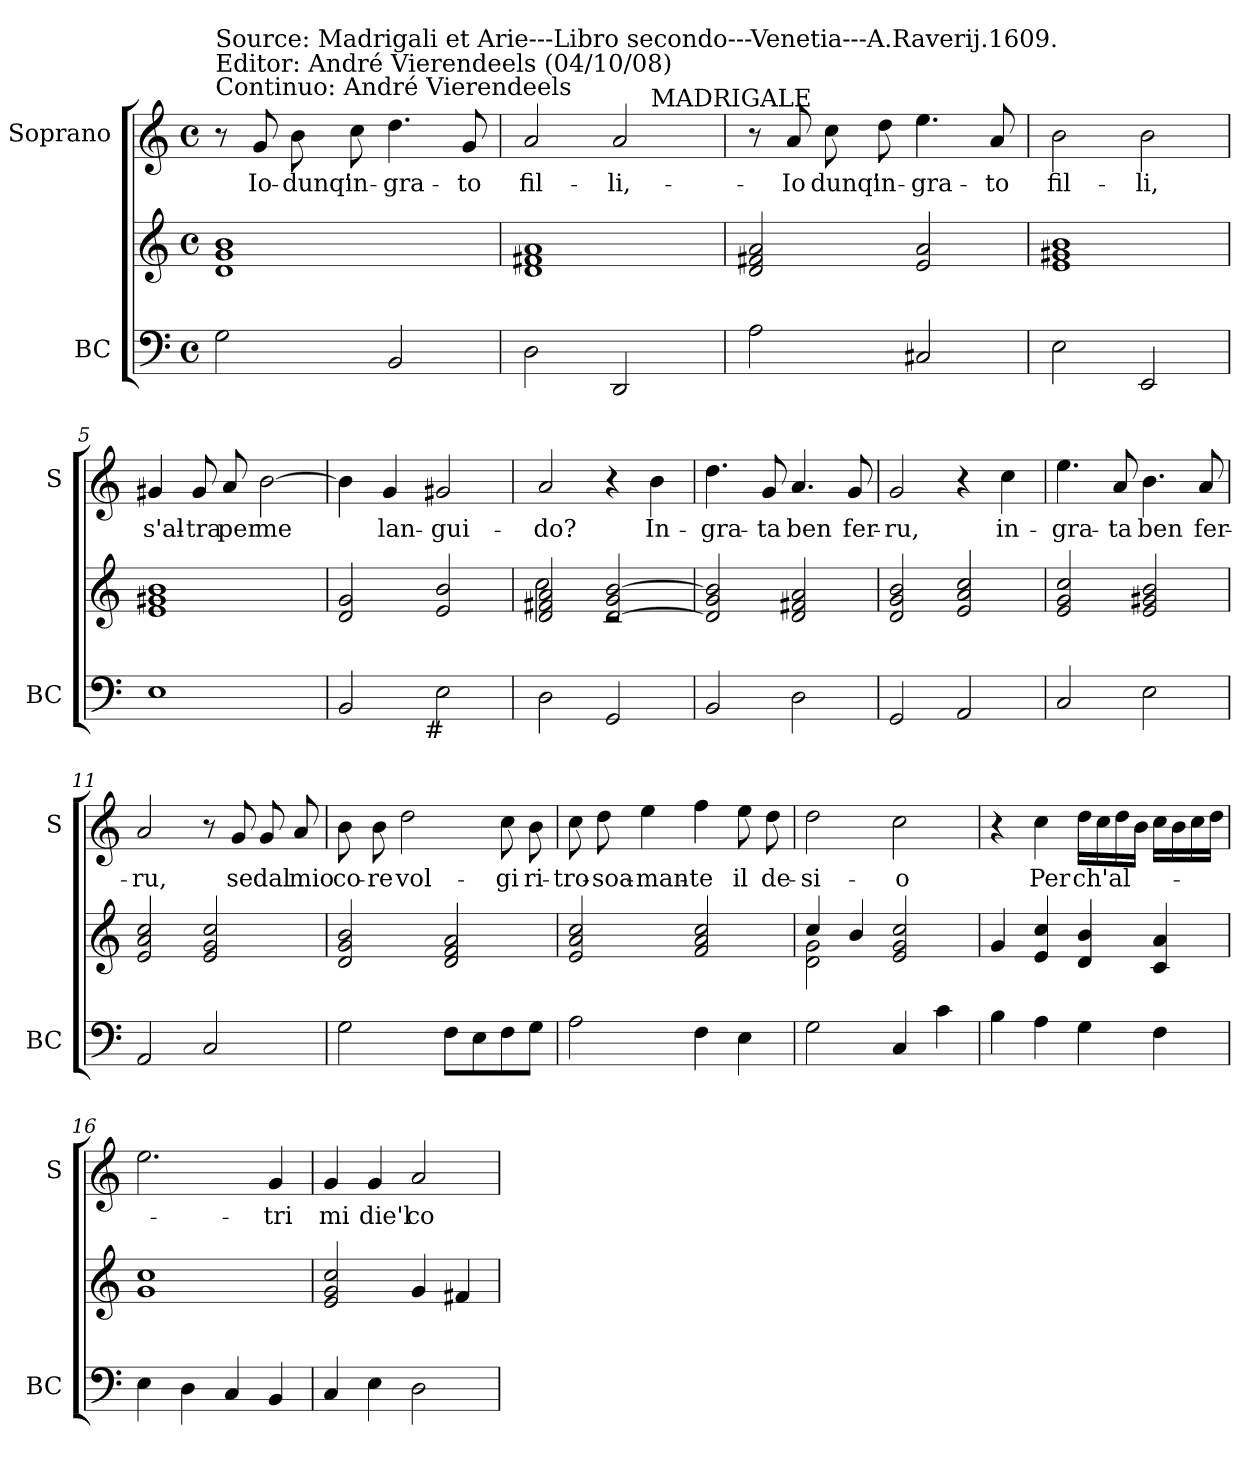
**kern	**kern	**kern	**text
*part3	*part2	*part1	*part1
*staff3	*staff2	*staff1	*staff1
*I"BC	*	*I"Soprano	*
*I'BC	*	*I'S	*
*clefF4	*clefG2	*clefG2	*
*k[]	*k[]	*k[]	*
*C:	*C:	*C:	*
*M4/4	*M4/4	*M4/4	*
*met(c)	*met(c)	*met(c)	*
=1	=1	=1	=1
!	!	!LO:TX:a:t=Editor&colon; André Vierendeels (04/10/08)\nContinuo&colon; André Vierendeels	!
!	!	!LO:TX:a:t=Source&colon; Madrigali et Arie---Libro secondo---Venetia---A.Raverij.1609.	!
2G\	1d 1g 1b	8r	.
.	.	8g/	Io-
.	.	8b\	-dunq'
.	.	8cc\	in-
2BB/	.	4.dd\	-gra-
.	.	8g/	-to
=2	=2	=2	=2
*	*	*^	*
2D\	1d 1f#X 1a	2a/	2ryy	fil-
2DD/	.	2a/	8ryy	-li,-
!	!	!	!LO:TX:a:t=MADRIGALE	!
.	.	.	4.ryy	.
*	*	*v	*v	*
=3	=3	=3	=3
2A\	2d/ 2f#X/ 2a/	8r	.
.	.	8a/	-Io
.	.	8cc\	dunq'
.	.	8dd\	in-
2C#X/	2e/ 2a/	4.ee\	-gra-
.	.	8a/	-to
=4	=4	=4	=4
2E\	1e 1g#X 1b	2b\	fil-
2EE/	.	2b\	-li,
=5	=5	=5	=5
1E	1e 1g#X 1b	4g#X/	s'al-
.	.	8g#/	-tra
.	.	8a/	per
.	.	[2b\	me
!!LO:LB:g=z
=6	=6	=6	=6
*^	*	*	*
2BB/	4...ryy	2d/ 2g/	4b\]	.
.	.	.	4g/	lan-
!	!LO:TX:b:t=#	!	!	!
.	2ryy	.	.	.
2E\	.	2e/ 2b/	2g#X/	-gui-
.	32ryy	.	.	.
*v	*v	*	*	*
=7	=7	=7	=7
*	*^	*	*
2D\	2d/ 2f#X/ 2a/	2cc\	2a/	-do?
2GG/	[>2d/ 2g/ [>2b/	2rc	4r	.
.	.	.	4b\	In-
*	*v	*v	*	*
=8	=8	=8	=8
2BB/	2d/] 2g/ 2b/]	4.dd\	-gra-
.	.	8g/	-ta
2D\	2d/ 2f#X/ 2a/	4.a/	ben
.	.	8g/	fer-
=9	=9	=9	=9
2GG/	2d/ 2g/ 2b/	2g/	-ru,
2AA/	2e/ 2a/ 2cc/	4r	.
.	.	4cc\	in-
=10	=10	=10	=10
2C/	2e/ 2g/ 2cc/	4.ee\	-gra-
.	.	8a/	-ta
2E\	2e/ 2g#X/ 2b/	4.b\	ben
.	.	8a/	fer-
=11	=11	=11	=11
2AA/	2e/ 2a/ 2cc/	2a/	-ru,
2C/	2e/ 2g/ 2cc/	8r	.
.	.	8g/	se
.	.	8g/	dal
.	.	8a/	mio
!!LO:LB:g=z
=12	=12	=12	=12
2G\	2d/ 2g/ 2b/	8b\	co-
.	.	8b\	-re
.	.	2dd\	vol-
8F\L	2d/ 2f/ 2a/	.	.
8E\	.	.	.
8F\	.	8cc\	-gi
8G\J	.	8b\	ri-
=13	=13	=13	=13
2A\	2e/ 2a/ 2cc/	8cc\	-tro-
.	.	8dd\	-soa-
.	.	4ee\	-man-
4F\	2f/ 2a/ 2cc/	4ff\	-te
4E\	.	8ee\	il
.	.	8dd\	de-
=14	=14	=14	=14
*	*^	*	*
2G\	2d\ 2g\	4cc/	2dd\	-si-
.	.	4b/	.	.
4C/	2e/ 2g/ 2cc/	2ryy	2cc\	-o
4c\	.	.	.	.
*	*v	*v	*	*
=15	=15	=15	=15
4B\	4g/	4r	.
4A\	4e/ 4cc/	4cc\	Per
4G\	4d/ 4b/	16dd\LL	ch'al-
.	.	16cc\	.
.	.	16dd\	.
.	.	16b\JJ	.
4F\	4c/ 4a/	16cc\LL	.
.	.	16b\	.
.	.	16cc\	.
.	.	16dd\JJ	.
=16	=16	=16	=16
4E\	1g 1cc	2.ee\	.
4D\	.	.	.
4C/	.	.	.
4BB/	.	4g/	-tri
=17	=17	=17	=17
4C/	2e/ 2g/ 2cc/	4g/	mi
4E\	.	4g/	die'l
2D\	4g/	2a/	co-
.	4f#X/	.	.
=	=	=	=
*-	*-	*-	*-
